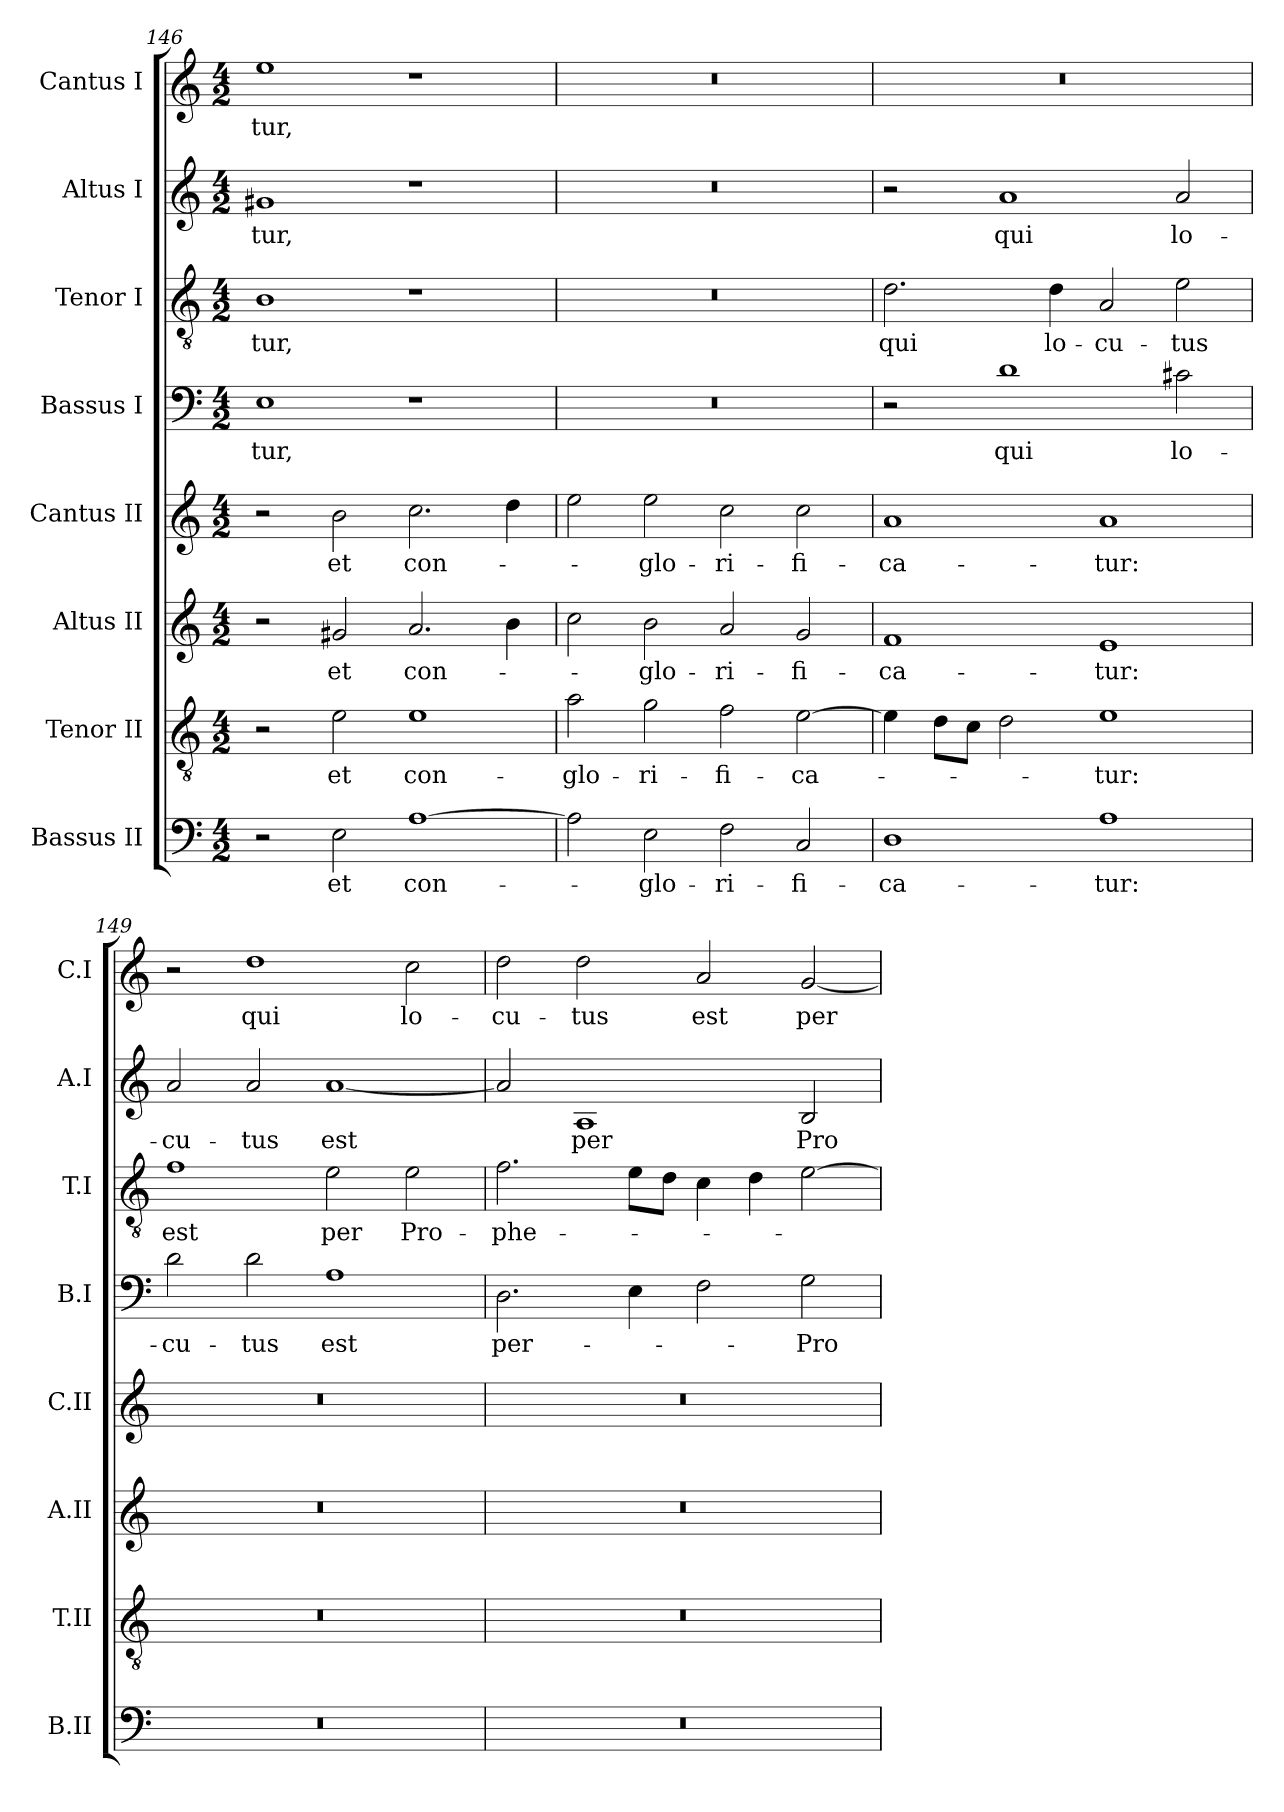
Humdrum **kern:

**kern	**text	**kern	**text	**kern	**text	**kern	**text	**kern	**text	**kern	**text	**kern	**text	**kern	**text
*part8	*part8	*part7	*part7	*part6	*part6	*part5	*part5	*part4	*part4	*part3	*part3	*part2	*part2	*part1	*part1
*staff8	*staff8	*staff7	*staff7	*staff6	*staff6	*staff5	*staff5	*staff4	*staff4	*staff3	*staff3	*staff2	*staff2	*staff1	*staff1
*I"Bassus II	*	*I"Tenor II	*	*I"Altus II	*	*I"Cantus II	*	*I"Bassus I	*	*I"Tenor I	*	*I"Altus I	*	*I"Cantus I	*
*I'B.II	*	*I'T.II	*	*I'A.II	*	*I'C.II	*	*I'B.I	*	*I'T.I	*	*I'A.I	*	*I'C.I	*
*clefF4	*	*clefGv2	*	*clefG2	*	*clefG2	*	*clefF4	*	*clefGv2	*	*clefG2	*	*clefG2	*
*	*	*ITrd7c12	*	*	*	*	*	*	*	*ITrd7c12	*	*	*	*	*
*k[]	*	*k[]	*	*k[]	*	*k[]	*	*k[]	*	*k[]	*	*k[]	*	*k[]	*
*C:	*	*C:	*	*C:	*	*C:	*	*C:	*	*C:	*	*C:	*	*C:	*
*M4/2	*	*M4/2	*	*M4/2	*	*M4/2	*	*M4/2	*	*M4/2	*	*M4/2	*	*M4/2	*
=146	=146	=146	=146	=146	=146	=146	=146	=146	=146	=146	=146	=146	=146	=146	=146
2r	.	2r	.	2r	.	2r	.	1E\	-tur,	1BB\	-tur,	1g#X/	-tur,	1ee\	-tur,
2E\	et	2E\	et	2g#X/	et	2b\	et	.	.	.	.	.	.	.	.
[1A\	con-	1E\	con-	2.a/	con-	2.cc\	con-	1r	.	1r	.	1r	.	1r	.
.	.	.	.	4b\	.	4dd\	.	.	.	.	.	.	.	.	.
=147	=147	=147	=147	=147	=147	=147	=147	=147	=147	=147	=147	=147	=147	=147	=147
2A\]	.	2A\	-glo-	2cc\	.	2ee\	.	0r	.	0r	.	0r	.	0r	.
2E\	-glo-	2G\	-ri-	2b\	-glo-	2ee\	-glo-	.	.	.	.	.	.	.	.
2F\	-ri-	2F\	-fi-	2a/	-ri-	2cc\	-ri-	.	.	.	.	.	.	.	.
2C/	-fi-	[2E\	-ca-	2g/	-fi-	2cc\	-fi-	.	.	.	.	.	.	.	.
=148	=148	=148	=148	=148	=148	=148	=148	=148	=148	=148	=148	=148	=148	=148	=148
1D\	-ca-	4E\]	.	1f/	-ca-	1a/	-ca-	2r	.	2.D\	qui	2r	.	0r	.
.	.	8D\L	.	.	.	.	.	.	.	.	.	.	.	.	.
.	.	8C\J	.	.	.	.	.	.	.	.	.	.	.	.	.
.	.	2D\	.	.	.	.	.	1d\	qui	.	.	1a/	qui	.	.
.	.	.	.	.	.	.	.	.	.	4D\	lo-	.	.	.	.
1A\	-tur:	1E\	-tur:	1e/	-tur:	1a/	-tur:	.	.	2AA/	-cu-	.	.	.	.
.	.	.	.	.	.	.	.	2c#X\	lo-	2E\	-tus	2a/	lo-	.	.
=149	=149	=149	=149	=149	=149	=149	=149	=149	=149	=149	=149	=149	=149	=149	=149
0r	.	0r	.	0r	.	0r	.	2d\	-cu-	1F\	est	2a/	-cu-	2r	.
.	.	.	.	.	.	.	.	2d\	-tus	.	.	2a/	-tus	1dd\	qui
.	.	.	.	.	.	.	.	1A\	est	2E\	per	[1a/	est	.	.
.	.	.	.	.	.	.	.	.	.	2E\	Pro-	.	.	2cc\	lo-
=150	=150	=150	=150	=150	=150	=150	=150	=150	=150	=150	=150	=150	=150	=150	=150
0r	.	0r	.	0r	.	0r	.	2.D\	per-	2.F\	-phe-	2a/]	.	2dd\	-cu-
.	.	.	.	.	.	.	.	.	.	.	.	1A/	per	2dd\	-tus
.	.	.	.	.	.	.	.	4E\	.	8E\L	.	.	.	.	.
.	.	.	.	.	.	.	.	.	.	8D\J	.	.	.	.	.
.	.	.	.	.	.	.	.	2F\	.	4C\	.	.	.	2a/	est
.	.	.	.	.	.	.	.	.	.	4D\	.	.	.	.	.
.	.	.	.	.	.	.	.	2G\	-Pro-	[2E\	.	2B/	Pro-	[2g/	per
=	=	=	=	=	=	=	=	=	=	=	=	=	=	=	=
*-	*-	*-	*-	*-	*-	*-	*-	*-	*-	*-	*-	*-	*-	*-	*-
